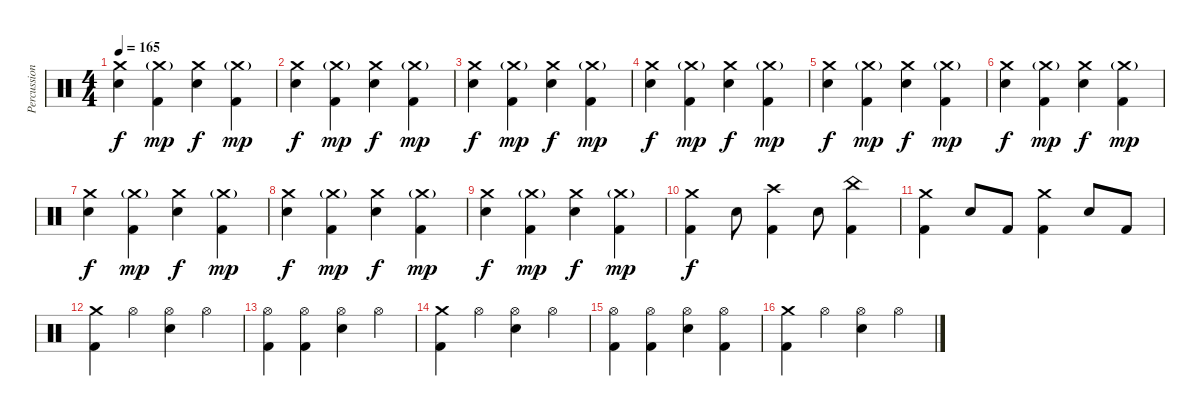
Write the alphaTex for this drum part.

\track ("Percussions" "Percussion") {instrument percussion}
\staff {score}
\articulation defaults
\ts (4 4)
\tempo 165
\clef neutral
\ks c
("Crash medium (hit)" "Electric Snare (hit)").4{dy f} ("Crash medium (hit)"{g} "Kick (hit) 2").4{dy mp} ("Crash medium (hit)" "Electric Snare (hit)").4{dy f} ("Crash medium (hit)"{g} "Kick (hit) 2").4{dy mp} |
("Crash medium (hit)" "Electric Snare (hit)").4{dy f} ("Crash medium (hit)"{g} "Kick (hit) 2").4{dy mp} ("Crash medium (hit)" "Electric Snare (hit)").4{dy f} ("Crash medium (hit)"{g} "Kick (hit) 2").4{dy mp} |
("Crash medium (hit)" "Electric Snare (hit)").4{dy f} ("Crash medium (hit)"{g} "Kick (hit) 2").4{dy mp} ("Crash medium (hit)" "Electric Snare (hit)").4{dy f} ("Crash medium (hit)"{g} "Kick (hit) 2").4{dy mp} |
("Crash medium (hit)" "Electric Snare (hit)").4{dy f} ("Crash medium (hit)"{g} "Kick (hit) 2").4{dy mp} ("Crash medium (hit)" "Electric Snare (hit)").4{dy f} ("Crash medium (hit)"{g} "Kick (hit) 2").4{dy mp} |
("Crash medium (hit)" "Electric Snare (hit)").4{dy f} ("Crash medium (hit)"{g} "Kick (hit) 2").4{dy mp} ("Crash medium (hit)" "Electric Snare (hit)").4{dy f} ("Crash medium (hit)"{g} "Kick (hit) 2").4{dy mp} |
("Crash medium (hit)" "Electric Snare (hit)").4{dy f} ("Crash medium (hit)"{g} "Kick (hit) 2").4{dy mp} ("Crash medium (hit)" "Electric Snare (hit)").4{dy f} ("Crash medium (hit)"{g} "Kick (hit) 2").4{dy mp} |
("Crash medium (hit)" "Electric Snare (hit)").4{dy f} ("Crash medium (hit)"{g} "Kick (hit) 2").4{dy mp} ("Crash medium (hit)" "Electric Snare (hit)").4{dy f} ("Crash medium (hit)"{g} "Kick (hit) 2").4{dy mp} |
("Crash medium (hit)" "Electric Snare (hit)").4{dy f} ("Crash medium (hit)"{g} "Kick (hit) 2").4{dy mp} ("Crash medium (hit)" "Electric Snare (hit)").4{dy f} ("Crash medium (hit)"{g} "Kick (hit) 2").4{dy mp} |
("Crash medium (hit)" "Electric Snare (hit)").4{dy f} ("Crash medium (hit)"{g} "Kick (hit) 2").4{dy mp} ("Crash medium (hit)" "Electric Snare (hit)").4{dy f} ("Crash medium (hit)"{g} "Kick (hit) 2").4{dy mp} |
("Crash medium (hit)" "Kick (hit) 2").4{dy f} "Electric Snare (hit)".8 ("Crash high (hit)" "Kick (hit) 2").4 "Electric Snare (hit)".8 ("China (hit)" "Kick (hit) 2").4 |
("Crash medium (hit)" "Kick (hit) 2").4 "Electric Snare (hit)".8 "Kick (hit) 2".8 ("Crash medium (hit)" "Kick (hit) 2").4 "Electric Snare (hit)".8 "Kick (hit) 2".8 |
("Crash medium (hit)" "Kick (hit) 2").4 "Hi-Hat (open)".4 ("Hi-Hat (open)" "Electric Snare (hit)").4 "Hi-Hat (open)".4 |
("Hi-Hat (open)" "Kick (hit) 2").4 ("Hi-Hat (open)" "Kick (hit) 2").4 ("Hi-Hat (open)" "Electric Snare (hit)").4 "Hi-Hat (open)".4 |
("Crash medium (hit)" "Kick (hit) 2").4 "Hi-Hat (open)".4 ("Hi-Hat (open)" "Electric Snare (hit)").4 "Hi-Hat (open)".4 |
("Hi-Hat (open)" "Kick (hit) 2").4 ("Hi-Hat (open)" "Kick (hit) 2").4 ("Hi-Hat (open)" "Electric Snare (hit)").4 ("Hi-Hat (open)" "Kick (hit) 2").4 |
("Crash medium (hit)" "Kick (hit) 2").4 "Hi-Hat (open)".4 ("Hi-Hat (open)" "Electric Snare (hit)").4 "Hi-Hat (open)".4
